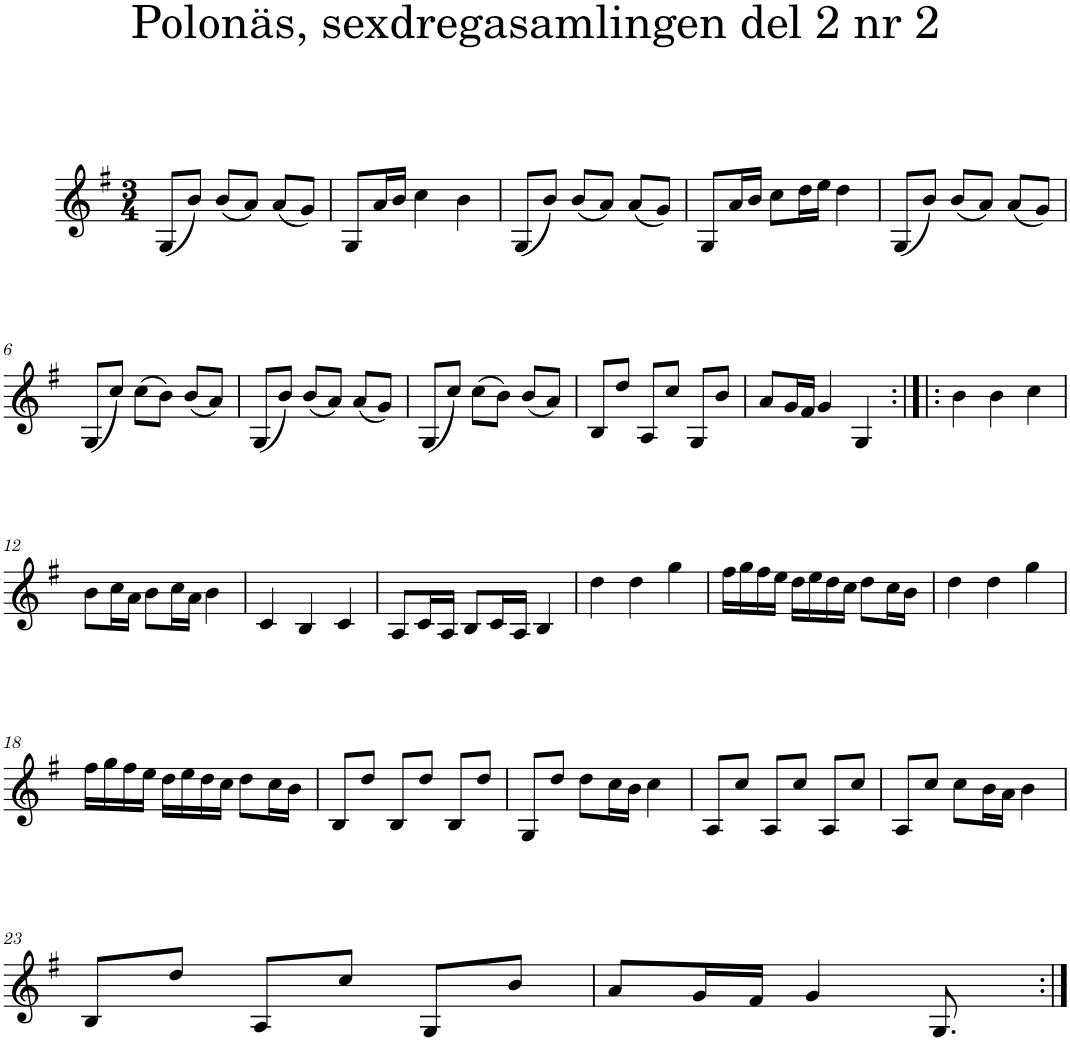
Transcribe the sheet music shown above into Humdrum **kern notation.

**kern
*part1
*staff1
*I"Piano
*I'Pno
*clefG2
*k[f#]
*G:
*M3/4
=1
(8G/L
8b/J)
(8b/L
8a/J)
(8a/L
8g/J)
=2
8G/L
16a/L
16b/JJ
4cc\
4b\
=3
(8G/L
8b/J)
(8b/L
8a/J)
(8a/L
8g/J)
=4
8G/L
16a/L
16b/JJ
8cc\L
16dd\L
16ee\JJ
4dd\
=5
(8G/L
8b/J)
(8b/L
8a/J)
(8a/L
8g/J)
!!LO:LB:g=z
=6
(8G/L
8cc/J)
(8cc\L
8b\J)
(8b/L
8a/J)
=7
(8G/L
8b/J)
(8b/L
8a/J)
(8a/L
8g/J)
=8
(8G/L
8cc/J)
(8cc\L
8b\J)
(8b/L
8a/J)
=9
8B/L
8dd/J
8A/L
8cc/J
8G/L
8b/J
=10
8a/L
16g/L
16f#/JJ
4g/
4G/
=11:|!|:
4b\
4b\
4cc\
!!LO:LB:g=z
=12
8b\L
16cc\L
16a\JJ
8b\L
16cc\L
16a\JJ
4b\
=13
4c/
4B/
4c/
=14
8A/L
16c/L
16A/JJ
8B/L
16c/L
16A/JJ
4B/
=15
4dd\
4dd\
4gg\
=16
16ff#\LL
16gg\
16ff#\
16ee\JJ
16dd\LL
16ee\
16dd\
16cc\JJ
8dd\L
16cc\L
16b\JJ
=17
4dd\
4dd\
4gg\
!!LO:LB:g=z
=18
16ff#\LL
16gg\
16ff#\
16ee\JJ
16dd\LL
16ee\
16dd\
16cc\JJ
8dd\L
16cc\L
16b\JJ
=19
8B/L
8dd/J
8B/L
8dd/J
8B/L
8dd/J
=20
8G/L
8dd/J
8dd\L
16cc\L
16b\JJ
4cc\
=21
8A/L
8cc/J
8A/L
8cc/J
8A/L
8cc/J
=22
8A/L
8cc/J
8cc\L
16b\L
16a\JJ
4b\
!!LO:LB:g=z
=23
8B/L
8dd/J
8A/L
8cc/J
8G/L
8b/J
=24
8a/L
16g/L
16f#/JJ
4g/
8.G/
=:|!
*-
